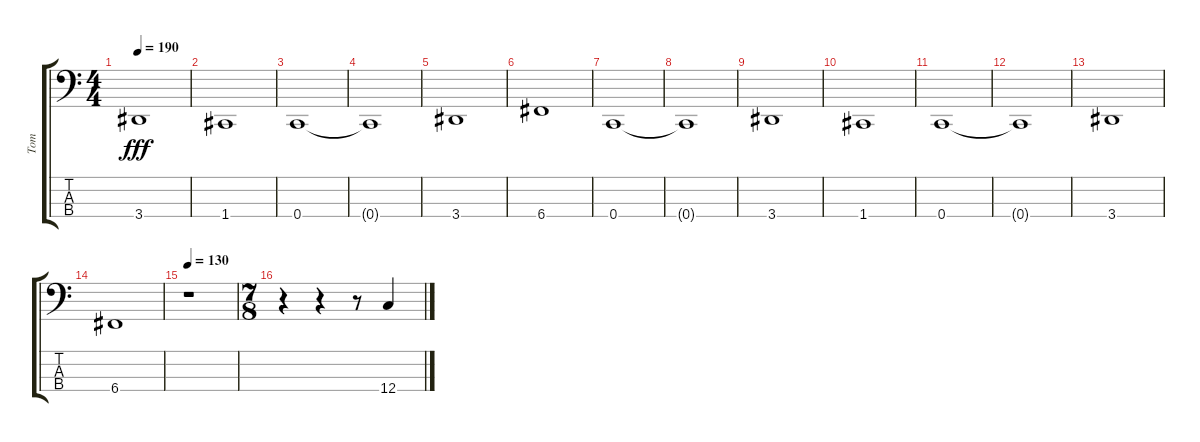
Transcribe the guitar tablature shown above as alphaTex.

\track ("Tom" "Tom") {instrument electricbasspick}
\staff {score tabs}
\tuning (Eb2 Bb1 F1 C1) {hide}
\ts (4 4)
\tempo 190
\clef f4
\ks c
3.4.1{dy fff} |
1.4.1 |
0.4.1 |
0.4{t}.1 |
3.4.1 |
6.4.1 |
0.4.1 |
0.4{t}.1 |
3.4.1 |
1.4.1 |
0.4.1 |
0.4{t}.1 |
3.4.1 |
6.4.1 |
\tempo 130
r.1 |
\ts (7 8)
r.4 r.4 r.8 12.4{ss}.4
